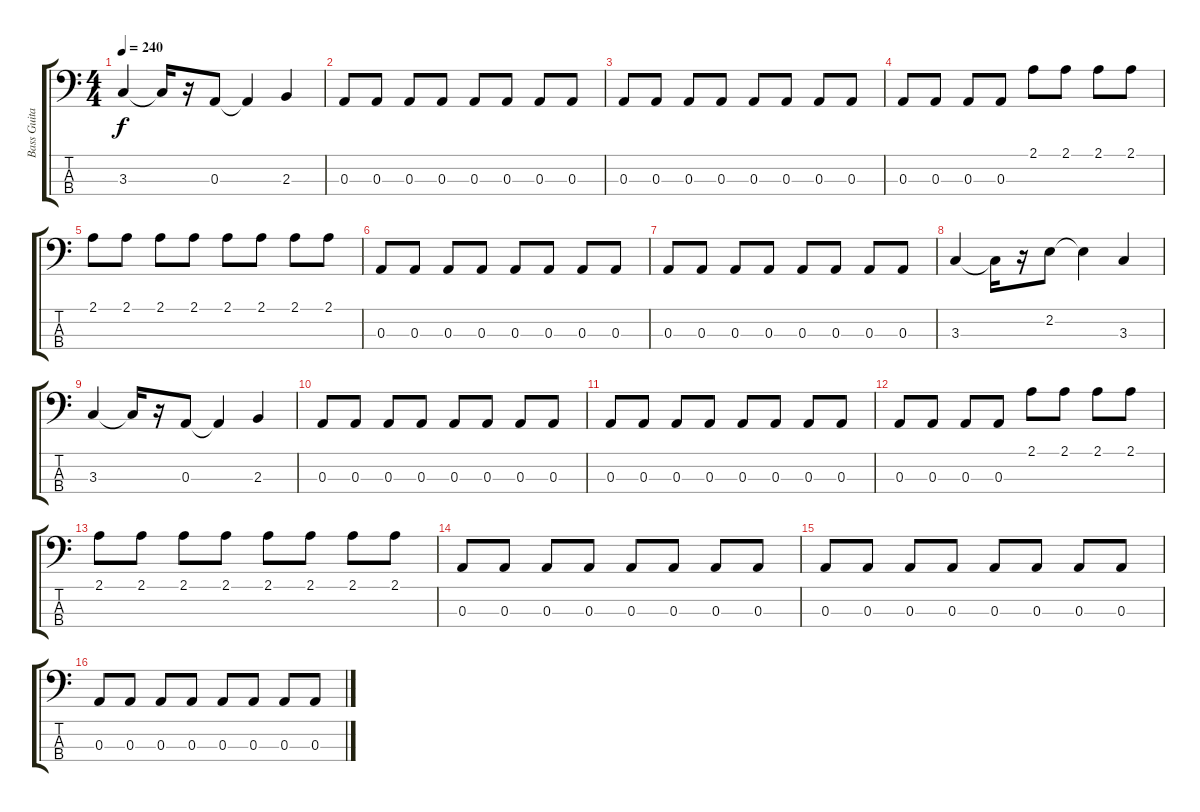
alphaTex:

\track ("Bass Guitar" "Bass Guita") {instrument electricbassfinger}
\staff {score tabs}
\tuning (G2 D2 A1 E1) {hide}
\ts (4 4)
\tempo 240
\clef f4
\ks c
3.3.4{dy f} 3.3{t}.16 r.16 0.3.8 0.3{t}.4 2.3.4 |
0.3.8 0.3.8 0.3.8 0.3.8 0.3.8 0.3.8 0.3.8 0.3.8 |
0.3.8 0.3.8 0.3.8 0.3.8 0.3.8 0.3.8 0.3.8 0.3.8 |
0.3.8 0.3.8 0.3.8 0.3.8 2.1.8 2.1.8 2.1.8 2.1.8 |
2.1.8 2.1.8 2.1.8 2.1.8 2.1.8 2.1.8 2.1.8 2.1.8 |
0.3.8 0.3.8 0.3.8 0.3.8 0.3.8 0.3.8 0.3.8 0.3.8 |
0.3.8 0.3.8 0.3.8 0.3.8 0.3.8 0.3.8 0.3.8 0.3.8 |
3.3.4 3.3{t}.16 r.16 2.2.8 2.2{t}.4 3.3.4 |
3.3.4 3.3{t}.16 r.16 0.3.8 0.3{t}.4 2.3.4 |
0.3.8 0.3.8 0.3.8 0.3.8 0.3.8 0.3.8 0.3.8 0.3.8 |
0.3.8 0.3.8 0.3.8 0.3.8 0.3.8 0.3.8 0.3.8 0.3.8 |
0.3.8 0.3.8 0.3.8 0.3.8 2.1.8 2.1.8 2.1.8 2.1.8 |
2.1.8 2.1.8 2.1.8 2.1.8 2.1.8 2.1.8 2.1.8 2.1.8 |
0.3.8 0.3.8 0.3.8 0.3.8 0.3.8 0.3.8 0.3.8 0.3.8 |
0.3.8 0.3.8 0.3.8 0.3.8 0.3.8 0.3.8 0.3.8 0.3.8 |
0.3.8 0.3.8 0.3.8 0.3.8 0.3.8 0.3.8 0.3.8 0.3.8
